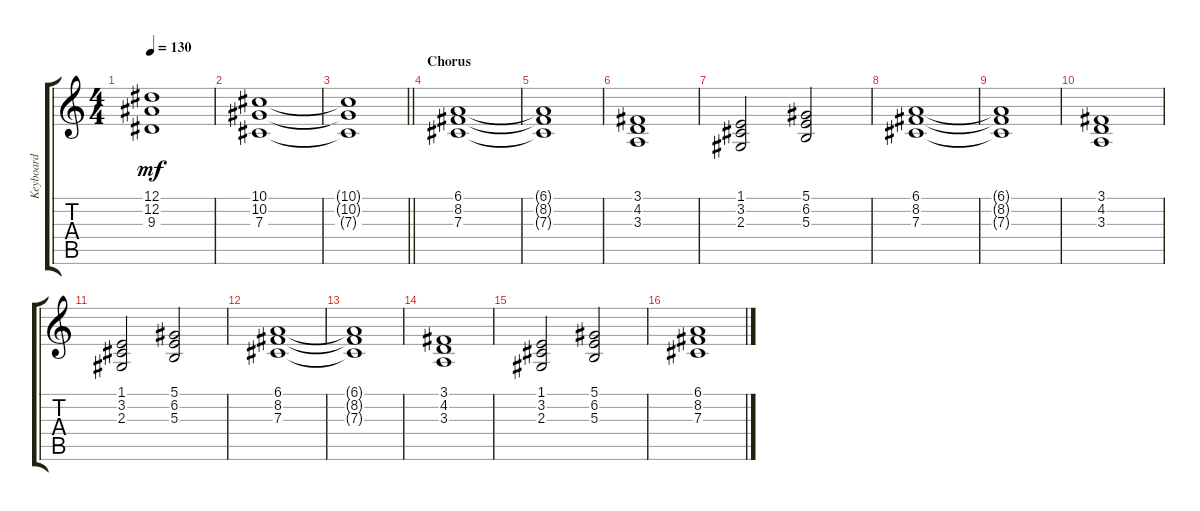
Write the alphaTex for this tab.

\track ("Keyboard" "Keyboard") {instrument lead2sawtooth}
\staff {score tabs}
\tuning (Eb4 Bb3 Gb3 Db3 Ab2 Eb2) {hide}
\ts (4 4)
\tempo 130
\clef g2
\ks c
(12.1 12.2 9.3).1{dy mf} |
(10.1 10.2 7.3).1 |
\barLineRight lightlight
(10.1{t} 10.2{t} 7.3{t}).1 |
\section ("" "Chorus")
(6.1 8.2 7.3).1 |
(6.1{t} 8.2{t} 7.3{t}).1 |
(3.1 4.2 3.3).1 |
(1.1 3.2 2.3).2 (5.1 6.2 5.3).2 |
(6.1 8.2 7.3).1 |
(6.1{t} 8.2{t} 7.3{t}).1 |
(3.1 4.2 3.3).1 |
(1.1 3.2 2.3).2 (5.1 6.2 5.3).2 |
(6.1 8.2 7.3).1 |
(6.1{t} 8.2{t} 7.3{t}).1 |
(3.1 4.2 3.3).1 |
(1.1 3.2 2.3).2 (5.1 6.2 5.3).2 |
(6.1 8.2 7.3).1
